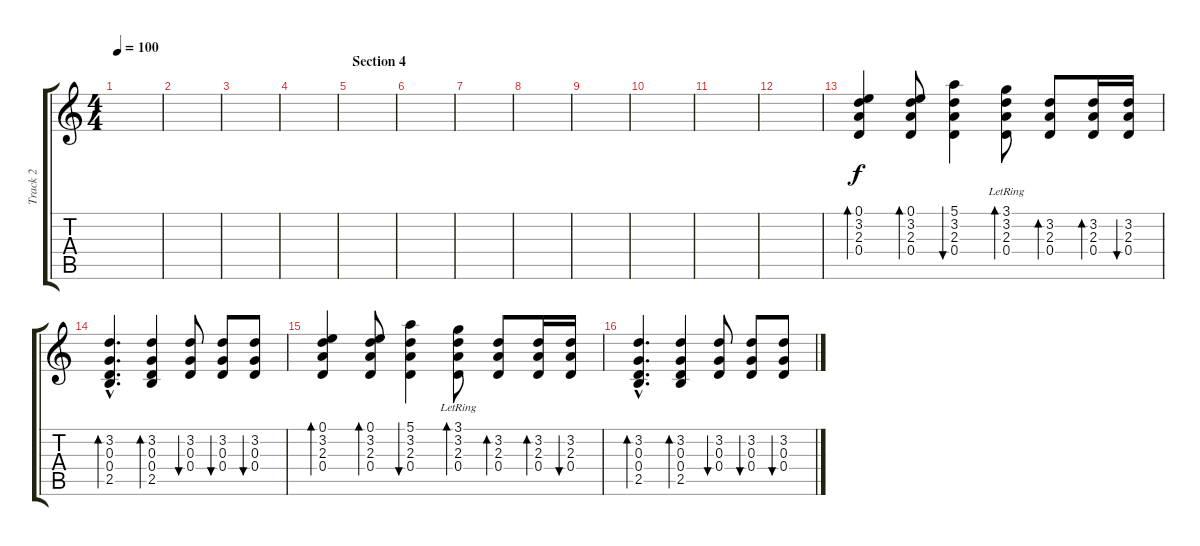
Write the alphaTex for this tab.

\track ("Track 2" "Track 2") {instrument acousticguitarsteel}
\staff {score tabs}
\tuning (E4 B3 G3 D3 A2 E2) {hide}
\ts (4 4)
\tempo 100
\clef g2
\ks c
|
|
|
|
\section ("" "Section 4")
|
|
|
|
|
|
|
|
(0.1 3.2 2.3 0.4).4{bd 60} (0.1 3.2 2.3 0.4).8{bd 60} (5.1 3.2 2.3 0.4).4{bu 60} (3.1{lr} 3.2 2.3 0.4).8{bd 60} (3.2 2.3 0.4).8{bd 60} (3.2 2.3 0.4).16{bd 60} (3.2 2.3 0.4).16{bu 60} |
(3.2{hac} 0.3{hac} 0.4{hac} 2.5{hac}).4{d bd 60} (3.2 0.3 0.4 2.5).4{bd 60} (3.2 0.3 0.4).8{bu 60} (3.2 0.3 0.4).8{bu 60} (3.2 0.3 0.4).8{bu 60} |
(0.1 3.2 2.3 0.4).4{bd 60} (0.1 3.2 2.3 0.4).8{bd 60} (5.1 3.2 2.3 0.4).4{bu 60} (3.1{lr} 3.2 2.3 0.4).8{bd 60} (3.2 2.3 0.4).8{bd 60} (3.2 2.3 0.4).16{bd 60} (3.2 2.3 0.4).16{bu 60} |
(3.2{hac} 0.3{hac} 0.4{hac} 2.5{hac}).4{d bd 60} (3.2 0.3 0.4 2.5).4{bd 60} (3.2 0.3 0.4).8{bu 60} (3.2 0.3 0.4).8{bu 60} (3.2 0.3 0.4).8{bu 60}
